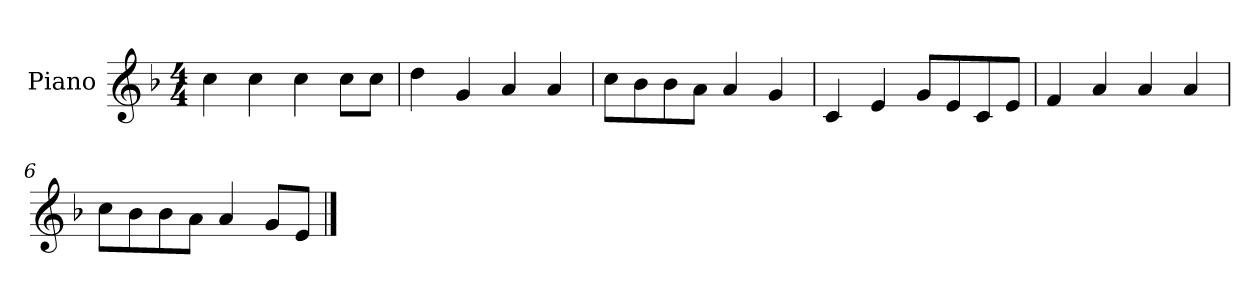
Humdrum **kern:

**kern
*part1
*staff1
*I"Piano
*I'P-no
*clefG2
*k[b-]
*M4/4
*MM90
=1
4cc\
4cc\
4cc\
8cc\L
8cc\J
=2
4dd\
4g/
4a/
4a/
=3
8cc\L
8b-\
8b-\
8a\J
4a/
4g/
=4
4c/
4e/
8g/L
8e/
8c/
8e/J
=5
4f/
4a/
4a/
4a/
=6
8cc\L
8b-\
8b-\
8a\J
4a/
8g/L
8e/J
==
*-
